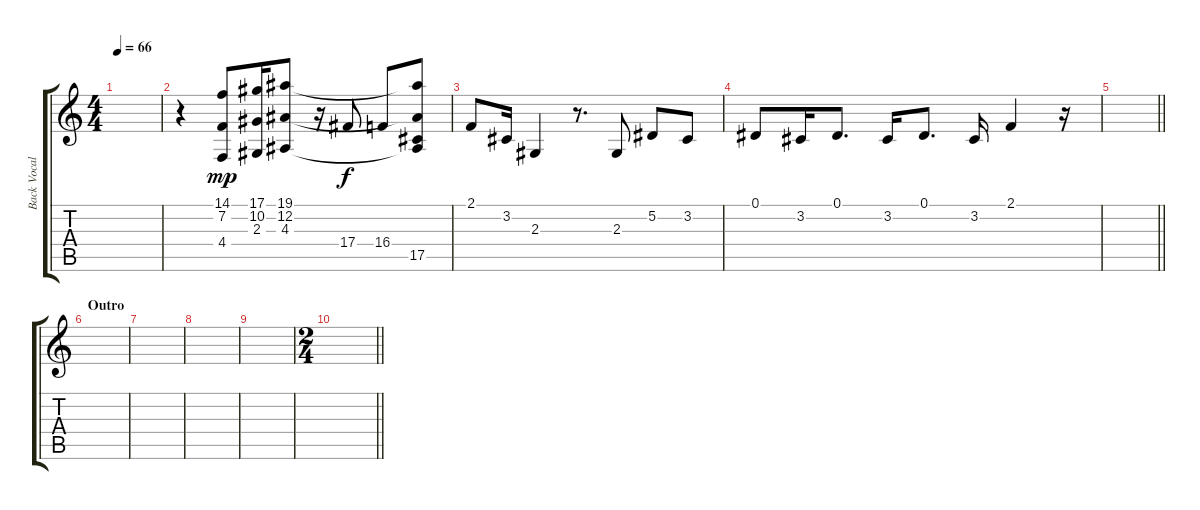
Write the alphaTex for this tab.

\track ("Back Vocal" "Back Vocal") {instrument lead1square}
\staff {score tabs}
\tuning (Eb4 Bb3 Gb3 Db3 Ab2 Eb2) {hide}
\ts (4 4)
\tempo 66
\clef g2
\ks c
|
r.4 (14.1 7.2 4.4).8{dy mp} (17.1 10.2 2.3).16 (19.1 12.2 4.3).8 r.16 17.4.8{dy f} 16.4.8 (19.1{t} 12.2{t} 4.3{t} 17.5).8 |
2.1.8 3.2.16 2.3.4 r.8{d} 2.3.8 5.2.8 3.2.8 |
0.1.8 3.2.16 0.1.8{d} 3.2.16 0.1.8{d} 3.2.16 2.1.4 r.16 |
\barLineRight lightlight
|
\section ("" "Outro")
|
|
|
|
\ts (2 4)
\barLineRight lightlight
